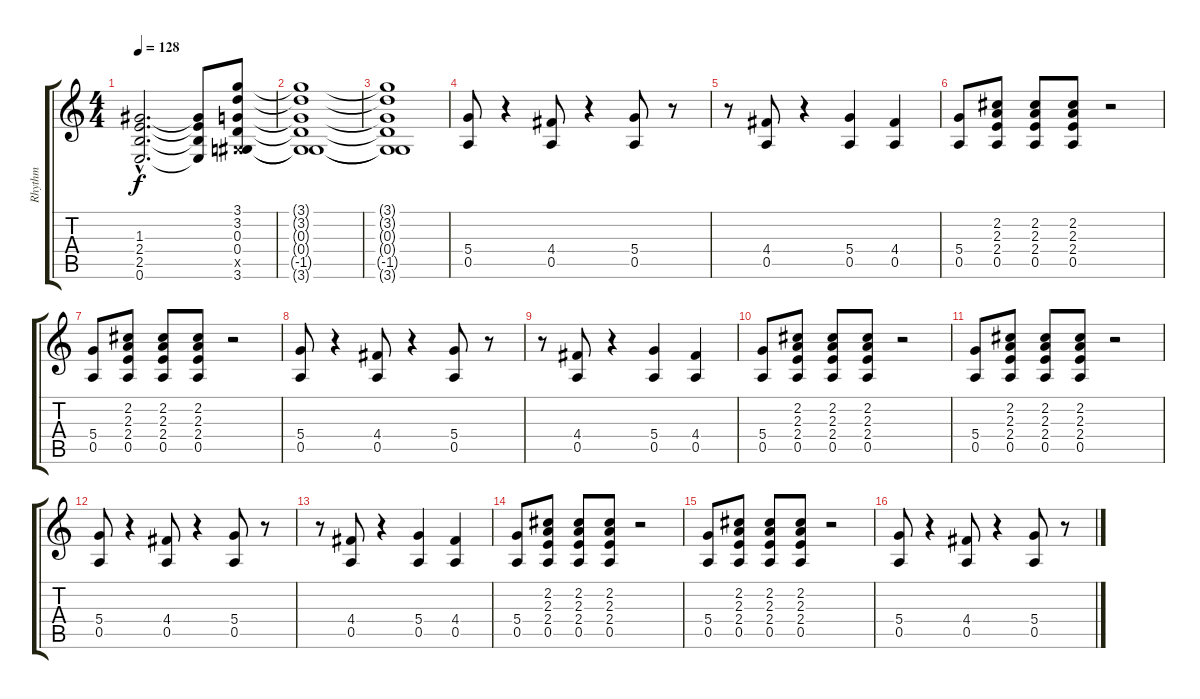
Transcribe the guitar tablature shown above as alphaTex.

\track ("Rhythm" "Rhythm") {instrument overdrivenguitar}
\staff {score tabs}
\tuning (E4 B3 G3 D3 A2 E2) {hide}
\ts (4 4)
\tempo 128
\clef g2
\ks c
(1.3{hac} 2.4{hac} 2.5{hac} 0.6{hac}).2{d dy f} (1.3{t} 2.4{t} 2.5{t} 0.6{t}).8 (3.1 3.2 0.3 0.4 -1.5{x} 3.6).8 |
(3.1{t} 3.2{t} 0.3{t} 0.4{t} -1.5{t} 3.6{t}).1 |
(3.1{t} 3.2{t} 0.3{t} 0.4{t} -1.5{t} 3.6{t}).1 |
(5.4 0.5).8 r.4 (4.4 0.5).8 r.4 (5.4 0.5).8 r.8 |
r.8 (4.4 0.5).8 r.4 (5.4 0.5).4 (4.4 0.5).4 |
(5.4 0.5).8 (2.2 2.3 2.4 0.5).8 (2.2 2.3 2.4 0.5).8 (2.2 2.3 2.4 0.5).8 r.2 |
(5.4 0.5).8 (2.2 2.3 2.4 0.5).8 (2.2 2.3 2.4 0.5).8 (2.2 2.3 2.4 0.5).8 r.2 |
(5.4 0.5).8 r.4 (4.4 0.5).8 r.4 (5.4 0.5).8 r.8 |
r.8 (4.4 0.5).8 r.4 (5.4 0.5).4 (4.4 0.5).4 |
(5.4 0.5).8 (2.2 2.3 2.4 0.5).8 (2.2 2.3 2.4 0.5).8 (2.2 2.3 2.4 0.5).8 r.2 |
(5.4 0.5).8 (2.2 2.3 2.4 0.5).8 (2.2 2.3 2.4 0.5).8 (2.2 2.3 2.4 0.5).8 r.2 |
(5.4 0.5).8 r.4 (4.4 0.5).8 r.4 (5.4 0.5).8 r.8 |
r.8 (4.4 0.5).8 r.4 (5.4 0.5).4 (4.4 0.5).4 |
(5.4 0.5).8 (2.2 2.3 2.4 0.5).8 (2.2 2.3 2.4 0.5).8 (2.2 2.3 2.4 0.5).8 r.2 |
(5.4 0.5).8 (2.2 2.3 2.4 0.5).8 (2.2 2.3 2.4 0.5).8 (2.2 2.3 2.4 0.5).8 r.2 |
(5.4 0.5).8 r.4 (4.4 0.5).8 r.4 (5.4 0.5).8 r.8
